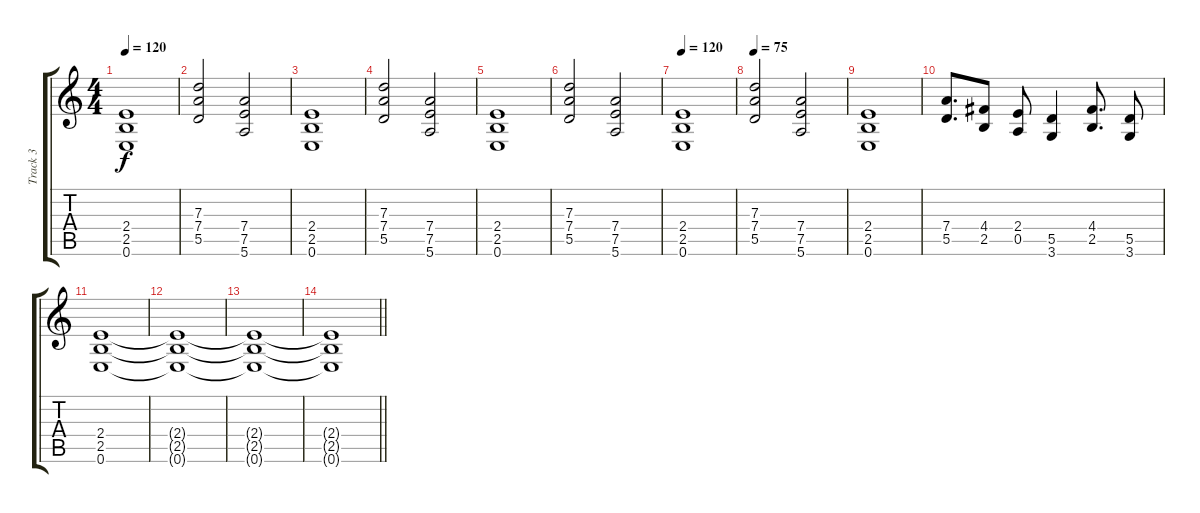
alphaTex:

\track ("Track 3" "Track 3") {instrument distortionguitar}
\staff {score tabs}
\tuning (E4 B3 G3 D3 A2 E2) {hide}
\ts (4 4)
\tempo 120
\clef g2
\ks c
(2.4 2.5 0.6).1{dy f} |
(7.3 7.4 5.5).2 (7.4 7.5 5.6).2 |
(2.4 2.5 0.6).1 |
(7.3 7.4 5.5).2 (7.4 7.5 5.6).2 |
(2.4 2.5 0.6).1 |
(7.3 7.4 5.5).2 (7.4 7.5 5.6).2 |
\tempo 120
(2.4 2.5 0.6).1 |
\tempo 75
(7.3 7.4 5.5).2 (7.4 7.5 5.6).2 |
(2.4 2.5 0.6).1 |
(7.4 5.5).8{d} (4.4 2.5).8 (2.4 0.5).8 (5.5 3.6).4 (4.4 2.5).8{d} (5.5 3.6).8 |
(2.4 2.5 0.6).1{volume 0} |
(2.4{t} 2.5{t} 0.6{t}).1 |
(2.4{t} 2.5{t} 0.6{t}).1 |
\barLineRight lightlight
(2.4{t} 2.5{t} 0.6{t}).1
